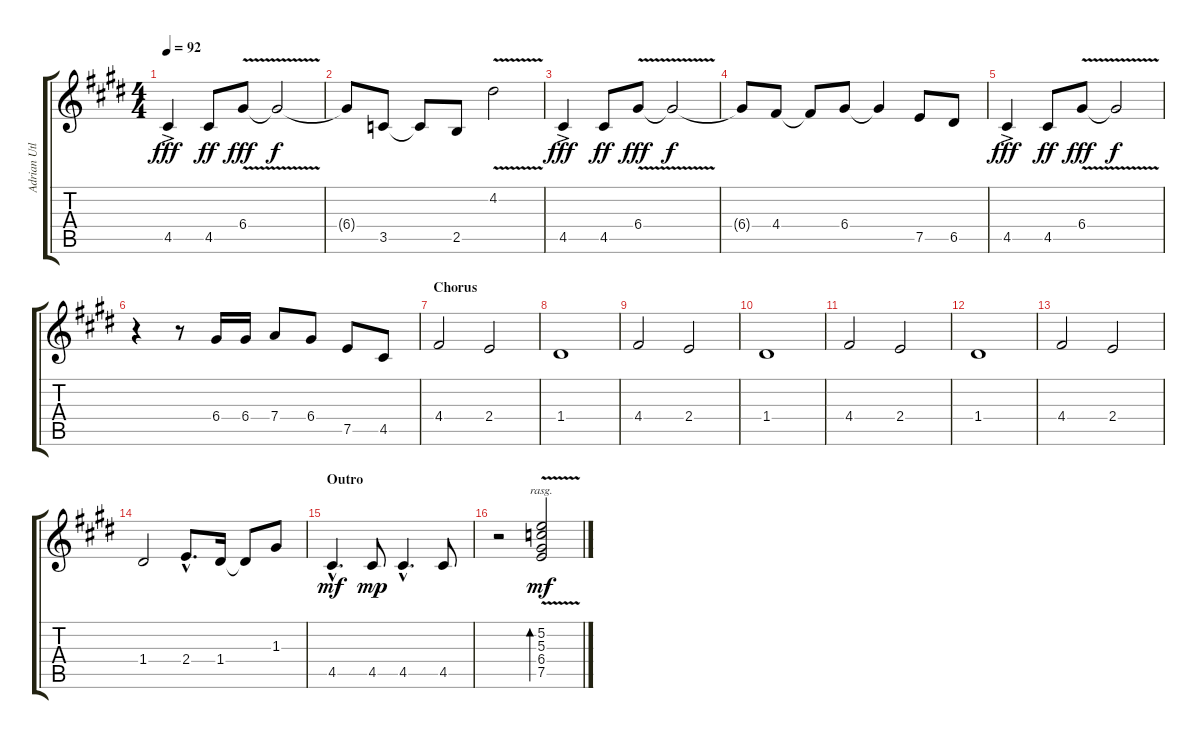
\track ("Adrian Utley Gtr" "Adrian Utl") {instrument electricguitarclean}
\staff {score tabs}
\tuning (E4 B3 G3 D3 A2 E2) {hide}
\ts (4 4)
\tempo 92
\clef g2
\ks e
4.5{ac}.4{dy fff} 4.5.8{dy ff} 6.4{v}.8{dy fff} 6.4{t}.2{dy f} |
6.4{t}.8 3.5.8 3.5{t}.8 2.5.8 4.2{v}.2 |
4.5{ac}.4{dy fff} 4.5.8{dy ff} 6.4{v}.8{dy fff} 6.4{t}.2{dy f} |
6.4{t}.8 4.4.8 4.4{t}.8 6.4.8 6.4{t}.4 7.5.8 6.5.8 |
4.5{ac}.4{dy fff} 4.5.8{dy ff} 6.4{v}.8{dy fff} 6.4{t}.2{dy f} |
r.4 r.8 6.4.16 6.4.16 7.4.8 6.4.8 7.5.8 4.5.8 |
\section ("" "Chorus")
4.4.2 2.4.2 |
1.4.1 |
4.4.2 2.4.2 |
1.4.1 |
4.4.2 2.4.2 |
1.4.1 |
4.4.2 2.4.2 |
1.4.2 2.4{hac}.8{d} 1.4.16 1.4{t}.8 1.3.8 |
\section ("" "Outro")
4.5{hac}.4{d dy mf} 4.5.8{dy mp} 4.5{hac}.4{d} 4.5.8 |
r.2 (5.2{v} 5.3 6.4 7.5).2{bd 240 rasg ii dy mf}
